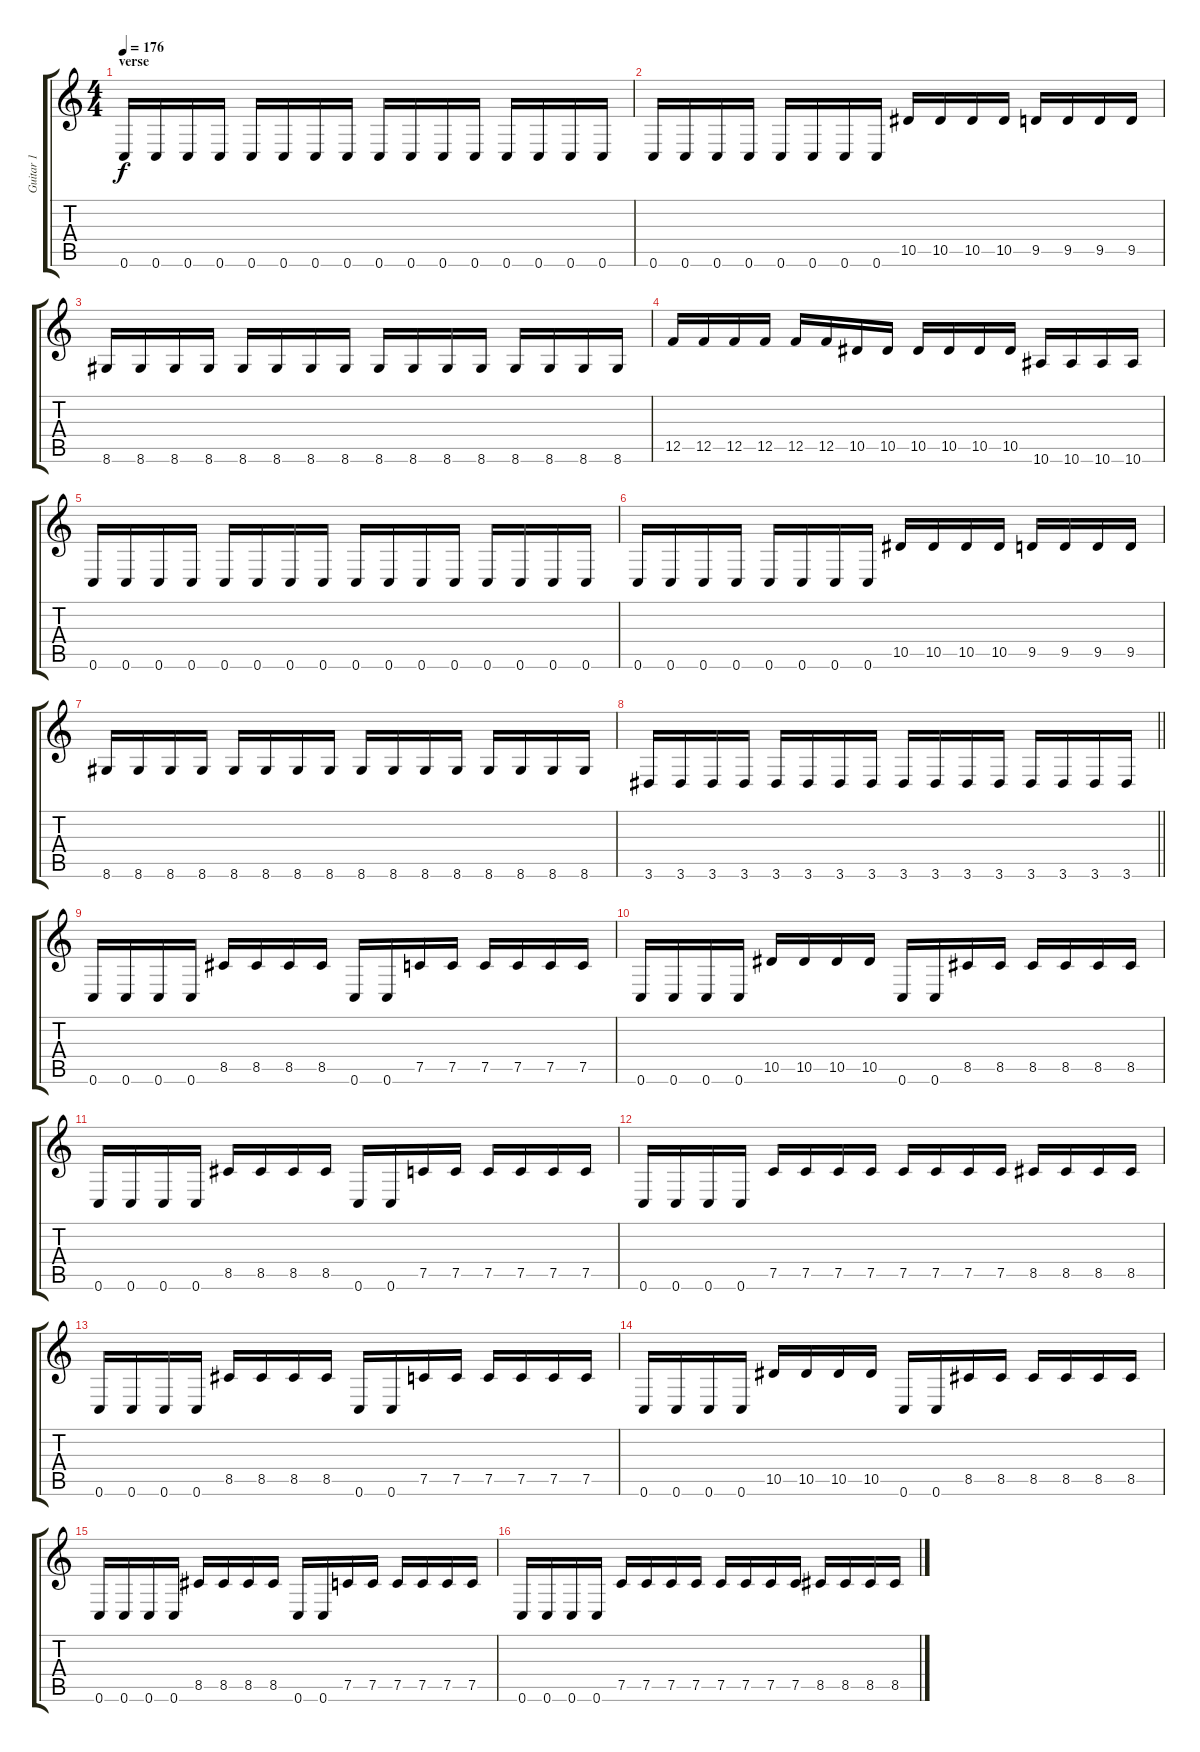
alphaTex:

\track ("Guitar 1" "Guitar 1") {instrument distortionguitar}
\staff {score tabs}
\tuning (C4 G3 Eb3 Bb2 F2 C2) {hide}
\ts (4 4)
\section ("" "verse")
\tempo 176
\clef g2
\ks c
0.6.16{dy f} 0.6.16 0.6.16 0.6.16 0.6.16 0.6.16 0.6.16 0.6.16 0.6.16 0.6.16 0.6.16 0.6.16 0.6.16 0.6.16 0.6.16 0.6.16 |
0.6.16 0.6.16 0.6.16 0.6.16 0.6.16 0.6.16 0.6.16 0.6.16 10.5.16 10.5.16 10.5.16 10.5.16 9.5.16 9.5.16 9.5.16 9.5.16 |
8.6.16 8.6.16 8.6.16 8.6.16 8.6.16 8.6.16 8.6.16 8.6.16 8.6.16 8.6.16 8.6.16 8.6.16 8.6.16 8.6.16 8.6.16 8.6.16 |
12.5.16 12.5.16 12.5.16 12.5.16 12.5.16 12.5.16 10.5.16 10.5.16 10.5.16 10.5.16 10.5.16 10.5.16 10.6.16 10.6.16 10.6.16 10.6.16 |
0.6.16 0.6.16 0.6.16 0.6.16 0.6.16 0.6.16 0.6.16 0.6.16 0.6.16 0.6.16 0.6.16 0.6.16 0.6.16 0.6.16 0.6.16 0.6.16 |
0.6.16 0.6.16 0.6.16 0.6.16 0.6.16 0.6.16 0.6.16 0.6.16 10.5.16 10.5.16 10.5.16 10.5.16 9.5.16 9.5.16 9.5.16 9.5.16 |
8.6.16 8.6.16 8.6.16 8.6.16 8.6.16 8.6.16 8.6.16 8.6.16 8.6.16 8.6.16 8.6.16 8.6.16 8.6.16 8.6.16 8.6.16 8.6.16 |
\barLineRight lightlight
3.6.16 3.6.16 3.6.16 3.6.16 3.6.16 3.6.16 3.6.16 3.6.16 3.6.16 3.6.16 3.6.16 3.6.16 3.6.16 3.6.16 3.6.16 3.6.16 |
0.6.16 0.6.16 0.6.16 0.6.16 8.5.16 8.5.16 8.5.16 8.5.16 0.6.16 0.6.16 7.5.16 7.5.16 7.5.16 7.5.16 7.5.16 7.5.16 |
0.6.16 0.6.16 0.6.16 0.6.16 10.5.16 10.5.16 10.5.16 10.5.16 0.6.16 0.6.16 8.5.16 8.5.16 8.5.16 8.5.16 8.5.16 8.5.16 |
0.6.16 0.6.16 0.6.16 0.6.16 8.5.16 8.5.16 8.5.16 8.5.16 0.6.16 0.6.16 7.5.16 7.5.16 7.5.16 7.5.16 7.5.16 7.5.16 |
0.6.16 0.6.16 0.6.16 0.6.16 7.5.16 7.5.16 7.5.16 7.5.16 7.5.16 7.5.16 7.5.16 7.5.16 8.5.16 8.5.16 8.5.16 8.5.16 |
0.6.16 0.6.16 0.6.16 0.6.16 8.5.16 8.5.16 8.5.16 8.5.16 0.6.16 0.6.16 7.5.16 7.5.16 7.5.16 7.5.16 7.5.16 7.5.16 |
0.6.16 0.6.16 0.6.16 0.6.16 10.5.16 10.5.16 10.5.16 10.5.16 0.6.16 0.6.16 8.5.16 8.5.16 8.5.16 8.5.16 8.5.16 8.5.16 |
0.6.16 0.6.16 0.6.16 0.6.16 8.5.16 8.5.16 8.5.16 8.5.16 0.6.16 0.6.16 7.5.16 7.5.16 7.5.16 7.5.16 7.5.16 7.5.16 |
0.6.16 0.6.16 0.6.16 0.6.16 7.5.16 7.5.16 7.5.16 7.5.16 7.5.16 7.5.16 7.5.16 7.5.16 8.5.16 8.5.16 8.5.16 8.5.16
